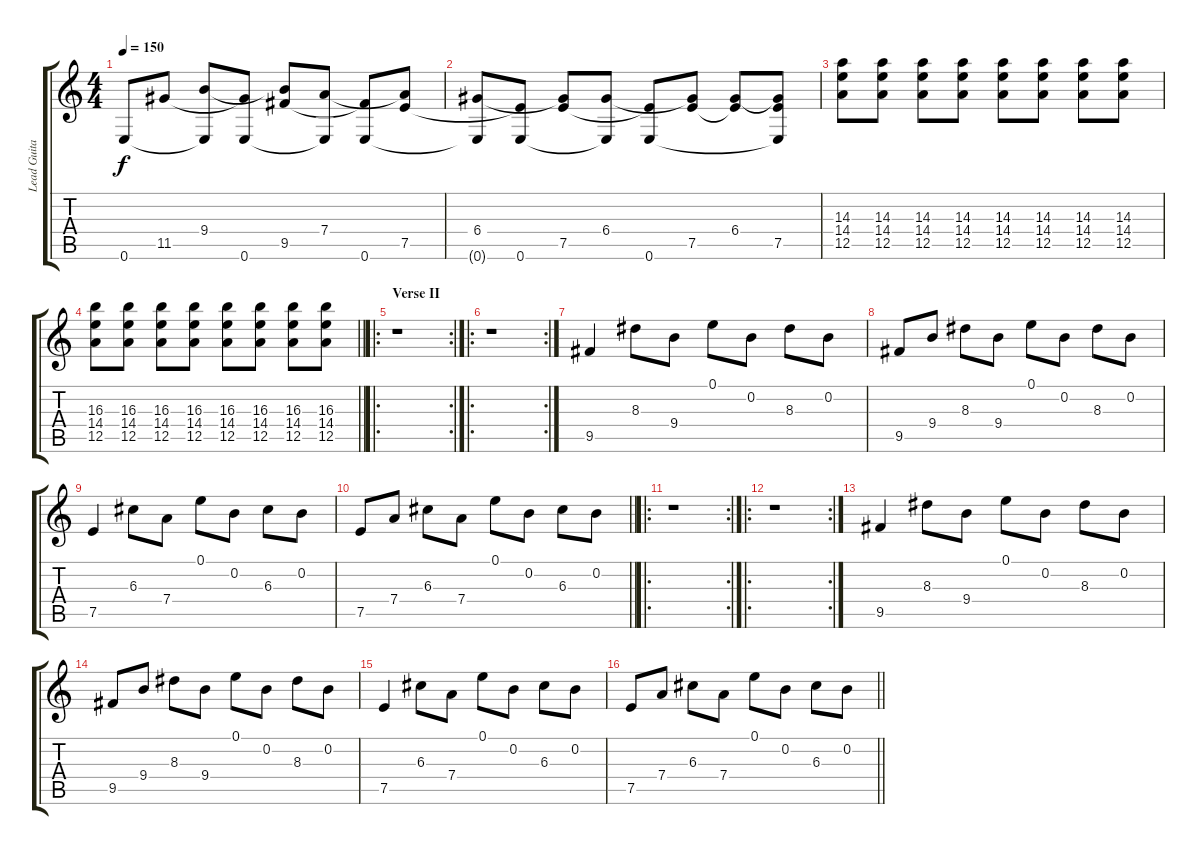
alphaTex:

\track ("Lead Guitar" "Lead Guita") {instrument acousticguitarsteel}
\staff {score tabs}
\tuning (E4 B3 G3 D3 A2 E2) {hide}
\ts (4 4)
\tempo 150
\clef g2
\ks c
0.6.8{dy f} 11.5.8 (9.4 0.6{t}).8 (11.5{t} 0.6).8 (9.4{t} 9.5).8 (7.4 0.6{t}).8 (9.5{t} 0.6).8 (7.4{t} 7.5).8 |
(6.4 0.6{t}).8 (7.5{t} 0.6).8 (6.4{t} 7.5).8 (6.4 0.6{t}).8 (7.5{t} 0.6).8 (6.4{t} 7.5).8 (6.4 7.5{t}).8 (6.4{t} 7.5 0.6{t}).8 |
(14.3 14.4 12.5).8{instrument overdrivenguitar} (14.3 14.4 12.5).8 (14.3 14.4 12.5).8 (14.3 14.4 12.5).8 (14.3 14.4 12.5).8 (14.3 14.4 12.5).8 (14.3 14.4 12.5).8 (14.3 14.4 12.5).8 |
\barLineRight lightlight
(16.3 14.4 12.5).8 (16.3 14.4 12.5).8 (16.3 14.4 12.5).8 (16.3 14.4 12.5).8 (16.3 14.4 12.5).8 (16.3 14.4 12.5).8 (16.3 14.4 12.5).8 (16.3 14.4 12.5).8 |
\ro
\rc 2
\section ("" "Verse II")
r.1{instrument acousticguitarsteel} |
\ro
\rc 2
r.1 |
9.5.4 8.3.8 9.4.8 0.1.8 0.2.8 8.3.8 0.2.8 |
9.5.8 9.4.8 8.3.8 9.4.8 0.1.8 0.2.8 8.3.8 0.2.8 |
7.5.4 6.3.8 7.4.8 0.1.8 0.2.8 6.3.8 0.2.8 |
\barLineRight lightlight
7.5.8 7.4.8 6.3.8 7.4.8 0.1.8 0.2.8 6.3.8 0.2.8 |
\ro
\rc 2
r.1 |
\ro
\rc 2
r.1 |
9.5.4 8.3.8 9.4.8 0.1.8 0.2.8 8.3.8 0.2.8 |
9.5.8 9.4.8 8.3.8 9.4.8 0.1.8 0.2.8 8.3.8 0.2.8 |
7.5.4 6.3.8 7.4.8 0.1.8 0.2.8 6.3.8 0.2.8 |
\barLineRight lightlight
7.5.8 7.4.8 6.3.8 7.4.8 0.1.8 0.2.8 6.3.8 0.2.8
